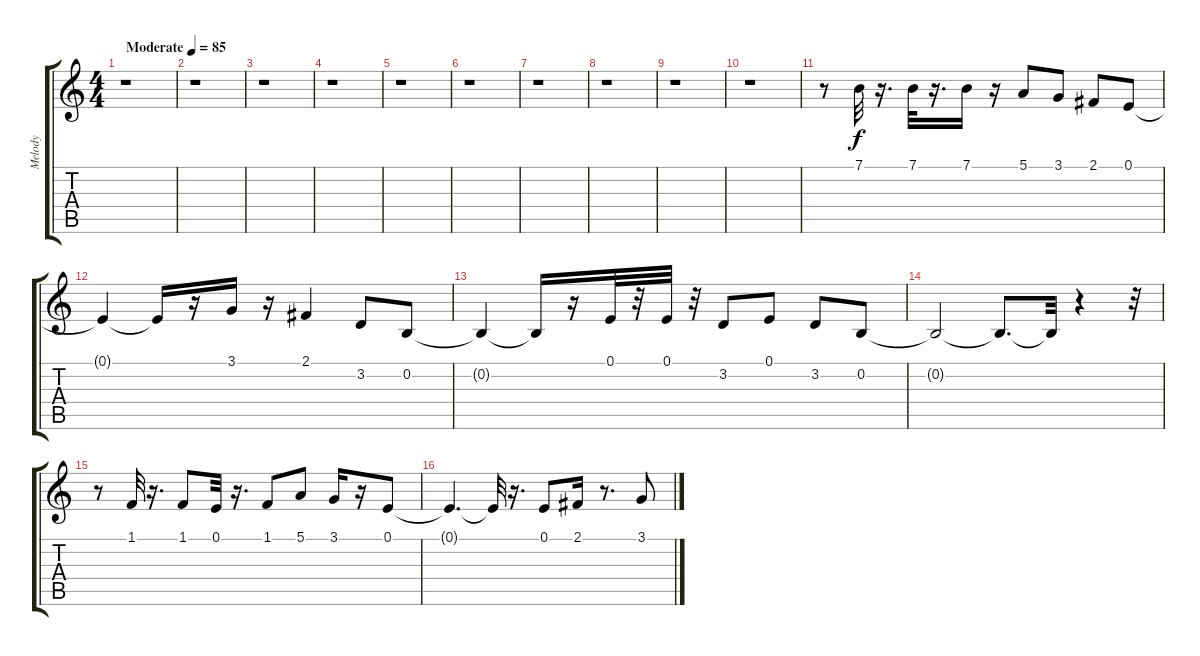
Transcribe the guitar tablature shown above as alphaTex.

\track ("Melody" "Melody") {instrument panflute}
\staff {score tabs}
\tuning (E4 B3 G3 D3 A2 E2) {hide}
\ts (4 4)
\tempo (85 "Moderate")
\clef g2
\ks c
r.1{dy f instrument panflute} |
r.1 |
r.1 |
r.1 |
r.1 |
r.1 |
r.1 |
r.1 |
r.1 |
r.1 |
r.8 7.1.32 r.16{d} 7.1.32 r.16{d} 7.1.16 r.16 5.1.8 3.1.8 2.1.8 0.1.8 |
0.1{t}.4 0.1{t}.16 r.16 3.1.16 r.16 2.1.4 3.2.8 0.2.8 |
0.2{t}.4 0.2{t}.16 r.16 0.1.32 r.32 0.1.32 r.32 3.2.8 0.1.8 3.2.8 0.2.8 |
0.2{t}.2 0.2{t}.8{d} 0.2{t}.32 r.4 r.32 |
r.8 1.1.32 r.16{d} 1.1.8 0.1.32 r.16{d} 1.1.8 5.1.8 3.1.16 r.16 0.1.8 |
0.1{t}.4{d} 0.1{t}.32 r.16{d} 0.1.8 2.1.16 r.8{d} 3.1.8
